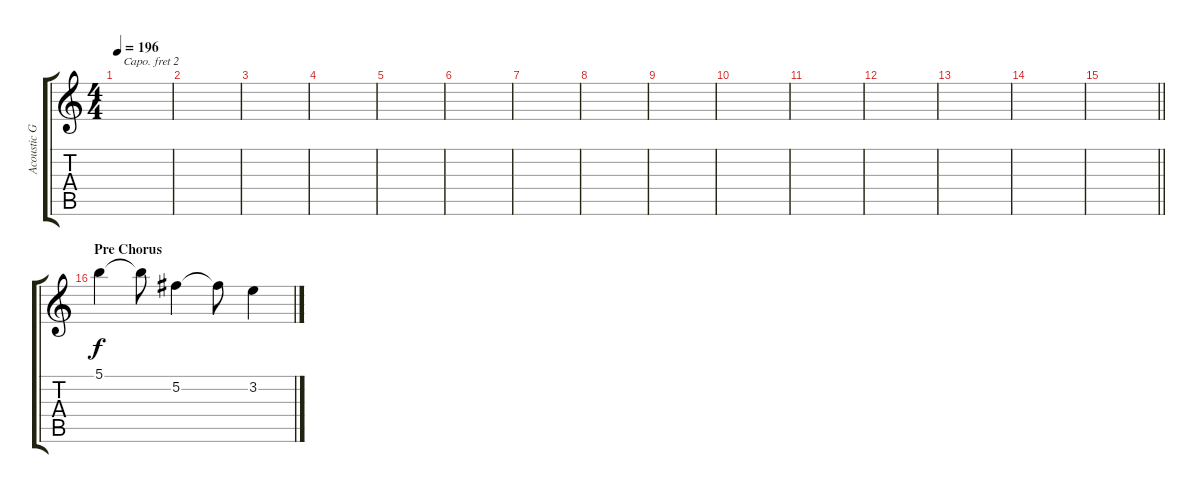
\track ("Acoustic Guitar  2" "Acoustic G") {instrument acousticguitarsteel}
\staff {score tabs}
\capo 2
\tuning (E4 B3 G3 D3 A2 E2) {hide}
\ts (4 4)
\tempo 196
\clef g2
\ks c
|
|
|
|
|
|
|
|
|
|
|
|
|
|
\barLineRight lightlight
|
\section ("" "Pre Chorus")
5.1.4 5.1{t}.8 5.2.4 5.2{t}.8 3.2.4
